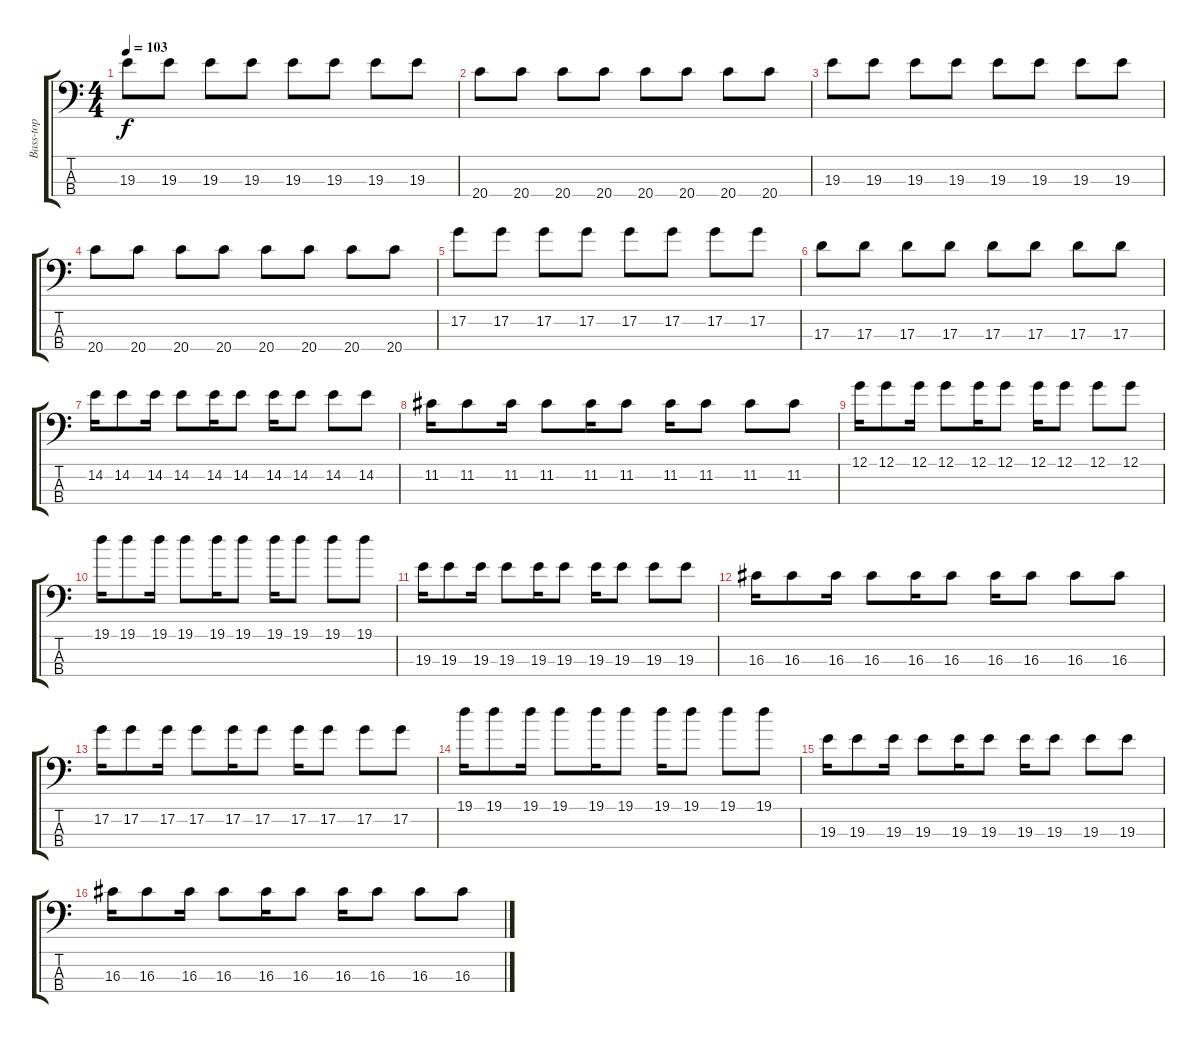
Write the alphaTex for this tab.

\track ("Bass-top" "Bass-top") {instrument electricbassfinger}
\staff {score tabs}
\tuning (G2 D2 A1 E1) {hide}
\ts (4 4)
\tempo 103
\clef f4
\ks c
19.3.8{dy f} 19.3.8 19.3.8 19.3.8 19.3.8 19.3.8 19.3.8 19.3.8 |
20.4.8 20.4.8 20.4.8 20.4.8 20.4.8 20.4.8 20.4.8 20.4.8 |
19.3.8 19.3.8 19.3.8 19.3.8 19.3.8 19.3.8 19.3.8 19.3.8 |
20.4.8 20.4.8 20.4.8 20.4.8 20.4.8 20.4.8 20.4.8 20.4.8 |
17.2.8 17.2.8 17.2.8 17.2.8 17.2.8 17.2.8 17.2.8 17.2.8 |
17.3.8 17.3.8 17.3.8 17.3.8 17.3.8 17.3.8 17.3.8 17.3.8 |
14.2.16 14.2.8 14.2.16 14.2.8 14.2.16 14.2.8 14.2.16 14.2.8 14.2.8 14.2.8 |
11.2.16 11.2.8 11.2.16 11.2.8 11.2.16 11.2.8 11.2.16 11.2.8 11.2.8 11.2.8 |
12.1.16 12.1.8 12.1.16 12.1.8 12.1.16 12.1.8 12.1.16 12.1.8 12.1.8 12.1.8 |
19.1.16 19.1.8 19.1.16 19.1.8 19.1.16 19.1.8 19.1.16 19.1.8 19.1.8 19.1.8 |
19.3.16 19.3.8 19.3.16 19.3.8 19.3.16 19.3.8 19.3.16 19.3.8 19.3.8 19.3.8 |
16.3.16 16.3.8 16.3.16 16.3.8 16.3.16 16.3.8 16.3.16 16.3.8 16.3.8 16.3.8 |
17.2.16 17.2.8 17.2.16 17.2.8 17.2.16 17.2.8 17.2.16 17.2.8 17.2.8 17.2.8 |
19.1.16 19.1.8 19.1.16 19.1.8 19.1.16 19.1.8 19.1.16 19.1.8 19.1.8 19.1.8 |
19.3.16 19.3.8 19.3.16 19.3.8 19.3.16 19.3.8 19.3.16 19.3.8 19.3.8 19.3.8 |
16.3.16 16.3.8 16.3.16 16.3.8 16.3.16 16.3.8 16.3.16 16.3.8 16.3.8 16.3.8
